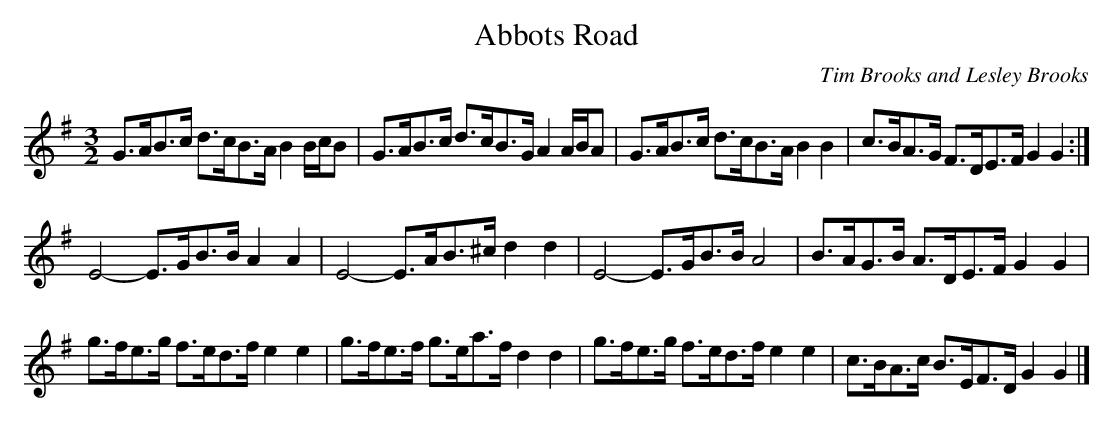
X:1
T:Abbots Road
C:Tim Brooks and Lesley Brooks
M:3/2
L:1/16
K:G
G3AB3c d3cB3A B4BcB2 |G3AB3c d3cB3G A4ABA2 |G3AB3c d3cB3A B4B4 |c3BA3G F3DE3F G4 G4:|
E8-E3GB3BA4A4|E8-E3AB3^cd4d4 |E8-E3GB3B A8|B3AG3B A3DE3F G4G4 |
g3fe3g f3ed3f e4e4 | g3fe3f g3ea3f d4d4 | g3fe3g f3ed3f e4e4 |c3BA3c B3EF3D G4 G4 |]
